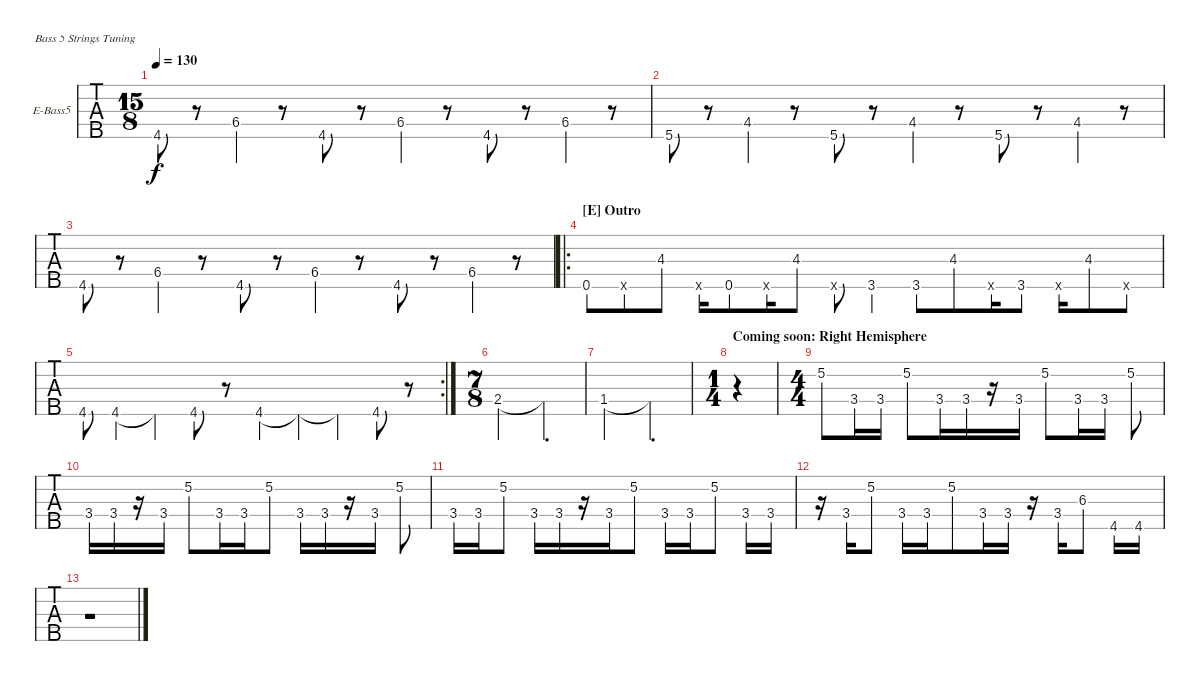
\bracketExtendMode groupsimilarinstruments
\firstSystemTrackNameOrientation horizontal
\otherSystemsTrackNameOrientation horizontal
\track ("Bass" "E-Bass5") {multiBarRest instrument electricbassfinger}
\staff {tabs}
\tuning (G2 D2 A1 E1 B0)
\ts (15 8)
\tempo 130
\clef f4
\ks eb
4.5.8{dy f} r.8 6.4.4 r.8 4.5.8 r.8 6.4.4 r.8 4.5.8 r.8 6.4.4 r.8 |
\ks e
5.5.8 r.8 4.4.4 r.8 5.5.8 r.8 4.4.4 r.8 5.5.8 r.8 4.4.4 r.8 |
\ks eb
4.5.8 r.8 6.4.4 r.8 4.5.8 r.8 6.4.4 r.8 4.5.8 r.8 6.4.4 r.8 |
\ro
\section ("E" "Outro")
0.5.8 0.5{st x}.8 4.3.8 0.5{x}.16 0.5.8 0.5{x}.16 4.3.8 0.5{st x}.8 3.5.4 3.5{st}.8 4.3.8 3.5{x}.16 3.5.8 3.5{x}.16 4.3.8 3.5{x}.8 |
\rc 2
4.5.8 4.5.4 4.5{t}.4 4.5.8 r.8 4.5.4 4.5{t}.4 4.5{t}.4 4.5.8 r.8 |
\ts (7 8)
\beaming (8 2 3 2)
2.4.2 2.4{t}.4{d} |
1.4.2 1.4{t}.4{d} |
\ts (1 4)
\section ("" "Coming soon: Right Hemisphere")
r.4 |
\ts (4 4)
5.2.8 3.4.16 3.4.16 5.2.8 3.4.16 3.4.16 r.16 3.4.16 5.2.8 3.4.16 3.4.16 5.2.8 |
3.4.16 3.4.16 r.16 3.4.16 5.2.8 3.4.16 3.4.16 5.2.8 3.4.16 3.4.16 r.16 3.4.16 5.2.8 |
3.4.16 3.4.16 5.2.8 3.4.16 3.4.16 r.16 3.4.16 5.2.8 3.4.16 3.4.16 5.2.8 3.4.16 3.4.16 |
r.16 3.4.16 5.2.8 3.4.16 3.4.16 5.2.8 3.4.16 3.4.16 r.16 3.4.16 6.3.8 4.5.16 4.5.16 |
r.1
